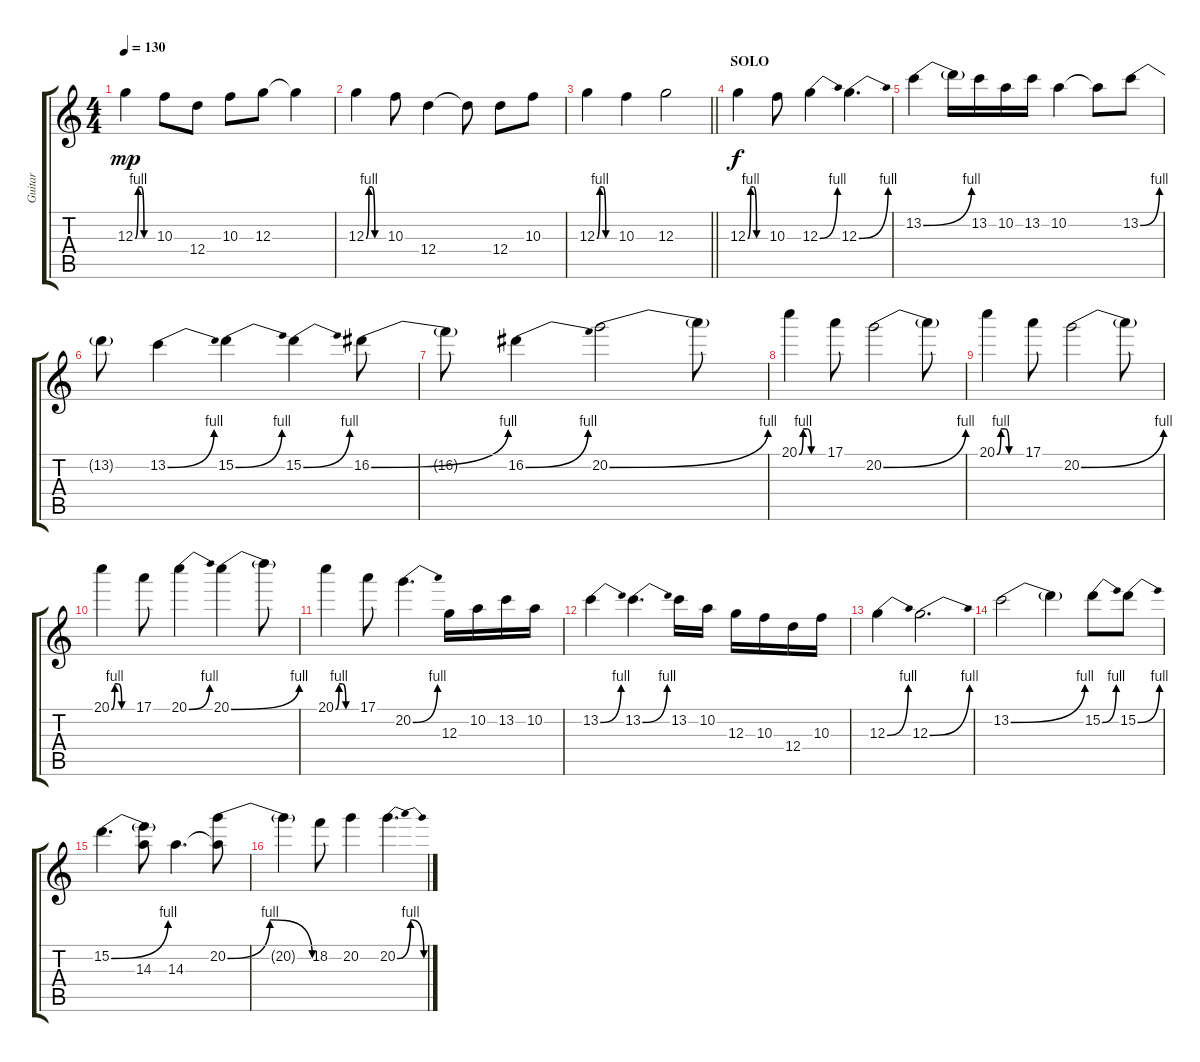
\track ("Guitar" "Guitar") {instrument electricguitarclean}
\staff {score tabs}
\tuning (E4 B3 G3 D3 A2 E2) {hide}
\ts (4 4)
\tempo 130
\clef g2
\ks c
12.3{be (custom 0 0 10 4 20 4 30 0 60 0)}.4{dy mp} 10.3.8 12.4.8 10.3.8 12.3.8 12.3{t}.4 |
12.3{be (custom 0 0 10 4 20 4 30 0 60 0)}.4 10.3.8 12.4.4 12.4{t}.8 12.4.8 10.3.8 |
\barLineRight lightlight
12.3{be (custom 0 0 10 4 20 4 30 0 60 0)}.4 10.3.4 12.3.2 |
\section ("" "SOLO")
12.3{be (custom 0 0 10 4 20 4 30 0 60 0)}.4{dy f} 10.3.8 12.3{be (bend 0 0 60 4)}.4 12.3{be (bend 0 0 60 4)}.4{d} |
13.2{be (bend 0 0 60 4)}.4 13.2{t}.16 13.2.16 10.2.16 13.2.16 10.2.4 10.2{t}.8 13.2{be (bend 0 0 60 4)}.8 |
13.2{t}.8 13.2{be (bend 0 0 60 4)}.4 15.2{be (bend 0 0 60 4)}.4 15.2{be (bend 0 0 60 4)}.4 16.2{be (bend 0 0 60 4)}.8 |
16.2{t}.8 16.2{be (bend 0 0 60 4)}.4 20.2{be (bend 0 0 60 4)}.2 20.2{t}.8 |
20.1{be (custom 0 0 10 4 20 4 30 0 60 0)}.4 17.1.8 20.2{be (bend 0 0 60 4)}.2 20.2{t}.8 |
20.1{be (custom 0 0 10 4 20 4 30 0 60 0)}.4 17.1.8 20.2{be (bend 0 0 60 4)}.2 20.2{t}.8 |
20.1{be (custom 0 0 10 4 20 4 30 0 60 0)}.4 17.1.8 20.1{be (bend 0 0 60 4)}.4 20.1{be (bend 0 0 60 4)}.4 20.1{t}.8 |
20.1{be (custom 0 0 10 4 20 4 30 0 60 0)}.4 17.1.8 20.2{be (bend 0 0 60 4)}.4{d} 12.3.16 10.2.16 13.2.16 10.2.16 |
13.2{be (bend 0 0 60 4)}.4 13.2{be (bend 0 0 60 4)}.4{d} 13.2.16 10.2.16 12.3.16 10.3.16 12.4.16 10.3.16 |
12.3{be (bend 0 0 60 4)}.4 12.3{be (bend 0 0 60 4)}.2{d} |
13.2{be (bend 0 0 60 4)}.2 13.2{t}.4 15.2{be (bend 0 0 60 4)}.8 15.2{be (bend 0 0 60 4)}.8 |
15.2{be (bend 0 0 60 4)}.4{d} (15.2{t} 14.3).8 14.3.4{d} (20.2{be (bendrelease 0 0 20 4 37 4 60 0)} 14.3{t}).8 |
20.2{t}.4 18.2.8 20.2.4 20.2{be (bendrelease 0 0 20 4 38 4 60 0)}.4{d}
